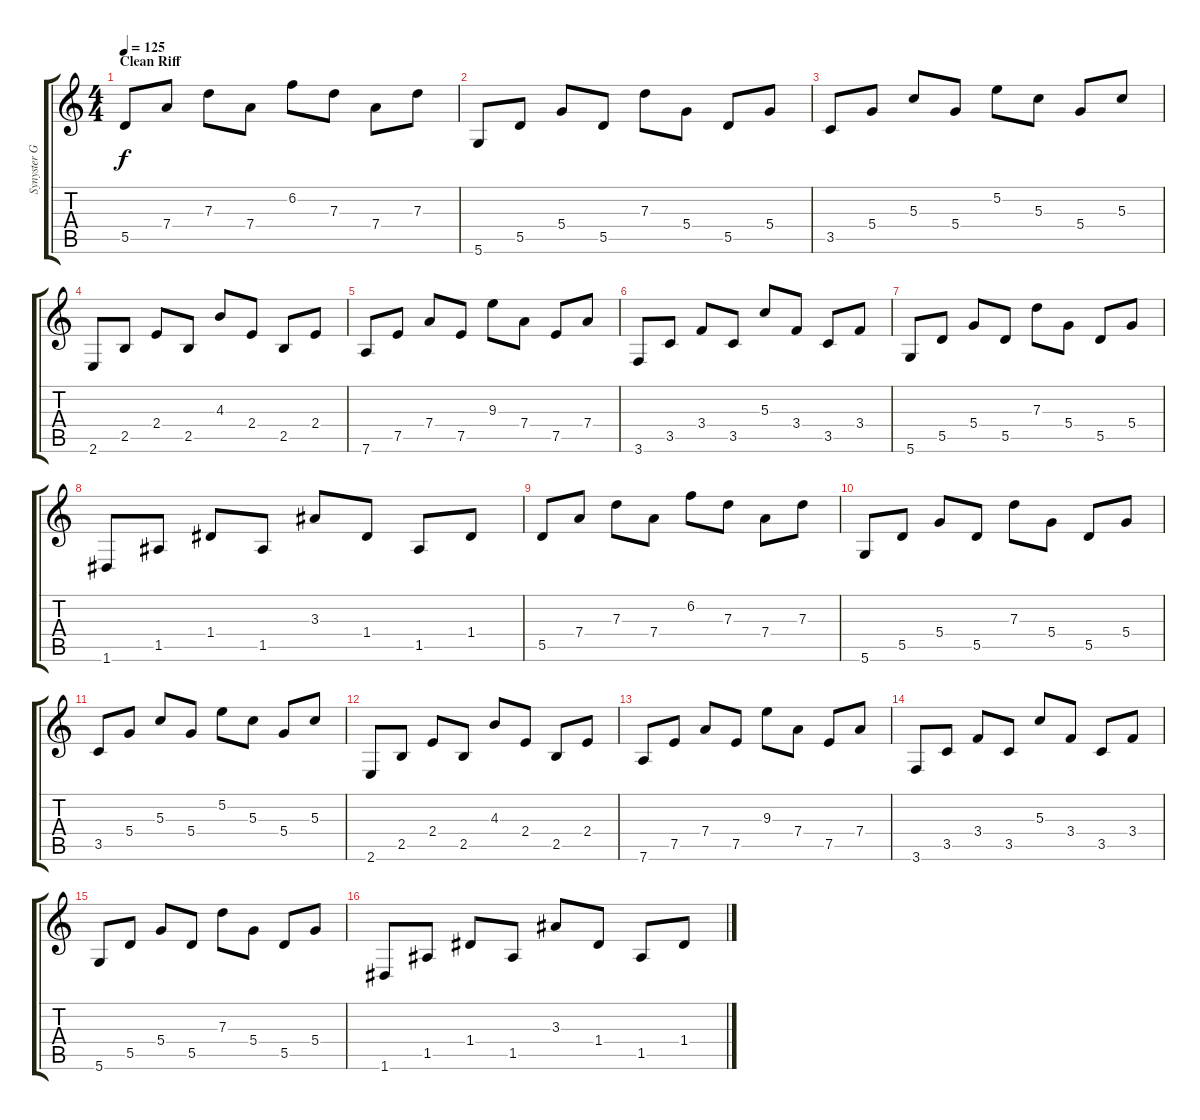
\track ("Synyster Gates" "Synyster G") {instrument overdrivenguitar}
\staff {score tabs}
\tuning (E4 B3 G3 D3 A2 D2) {hide}
\ts (4 4)
\section ("" "Clean Riff")
\tempo 125
\clef g2
\ks c
5.5.8{dy f instrument electricguitarclean} 7.4.8 7.3.8 7.4.8 6.2.8 7.3.8 7.4.8 7.3.8 |
5.6.8 5.5.8 5.4.8 5.5.8 7.3.8 5.4.8 5.5.8 5.4.8 |
3.5.8 5.4.8 5.3.8 5.4.8 5.2.8 5.3.8 5.4.8 5.3.8 |
2.6.8 2.5.8 2.4.8 2.5.8 4.3.8 2.4.8 2.5.8 2.4.8 |
7.6.8 7.5.8 7.4.8 7.5.8 9.3.8 7.4.8 7.5.8 7.4.8 |
3.6.8 3.5.8 3.4.8 3.5.8 5.3.8 3.4.8 3.5.8 3.4.8 |
5.6.8 5.5.8 5.4.8 5.5.8 7.3.8 5.4.8 5.5.8 5.4.8 |
1.6.8 1.5.8 1.4.8 1.5.8 3.3.8 1.4.8 1.5.8 1.4.8 |
5.5.8 7.4.8 7.3.8 7.4.8 6.2.8 7.3.8 7.4.8 7.3.8 |
5.6.8 5.5.8 5.4.8 5.5.8 7.3.8 5.4.8 5.5.8 5.4.8 |
3.5.8 5.4.8 5.3.8 5.4.8 5.2.8 5.3.8 5.4.8 5.3.8 |
2.6.8 2.5.8 2.4.8 2.5.8 4.3.8 2.4.8 2.5.8 2.4.8 |
7.6.8 7.5.8 7.4.8 7.5.8 9.3.8 7.4.8 7.5.8 7.4.8 |
3.6.8 3.5.8 3.4.8 3.5.8 5.3.8 3.4.8 3.5.8 3.4.8 |
5.6.8 5.5.8 5.4.8 5.5.8 7.3.8 5.4.8 5.5.8 5.4.8 |
1.6.8 1.5.8 1.4.8 1.5.8 3.3.8 1.4.8 1.5.8 1.4.8
